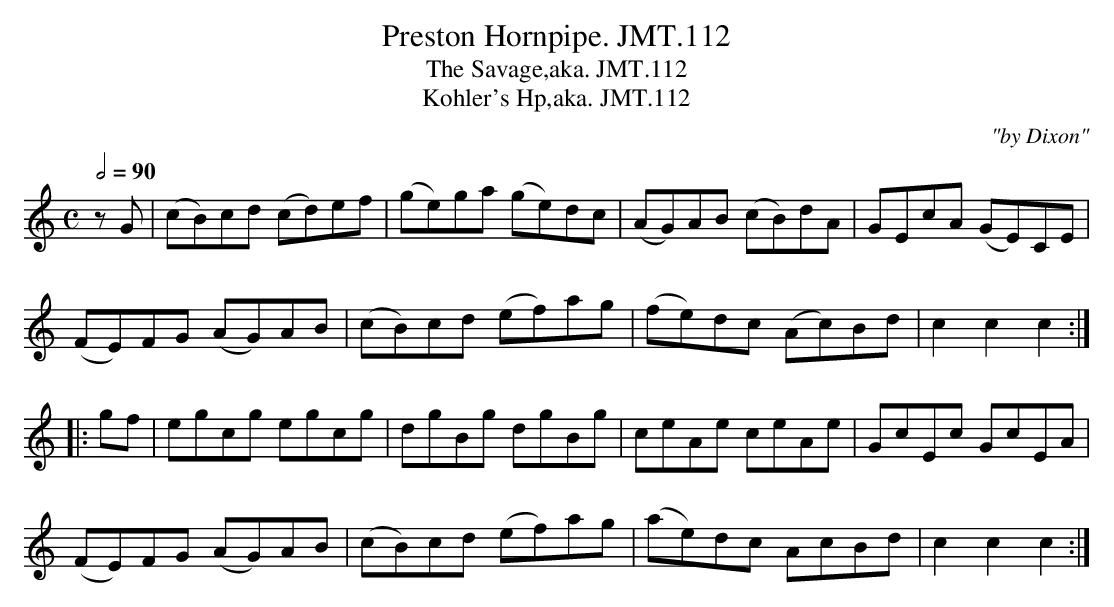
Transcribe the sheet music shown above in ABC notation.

X:1
T:Preston Hornpipe. JMT.112
T:Savage,aka. JMT.112, The
T:Kohler's Hp,aka. JMT.112
M:C
L:1/8
Q:1/2=90
C:"by Dixon"
K:C
zG | (cB)cd (cd)ef | (ge)ga (ge)dc | (AG)AB (cB)dA | GEcA (GE)CE |
(FE)FG (AG)AB | (cB)cd (ef)ag | (fe)dc (Ac)Bd | c2c2c2 :|
|: gf | egcg egcg | dgBg dgBg | ceAe ceAe | GcEc GcEA |
(FE)FG (AG)AB |(cB)cd (ef)ag | (ae)dc AcBd | c2c2c2 :|
